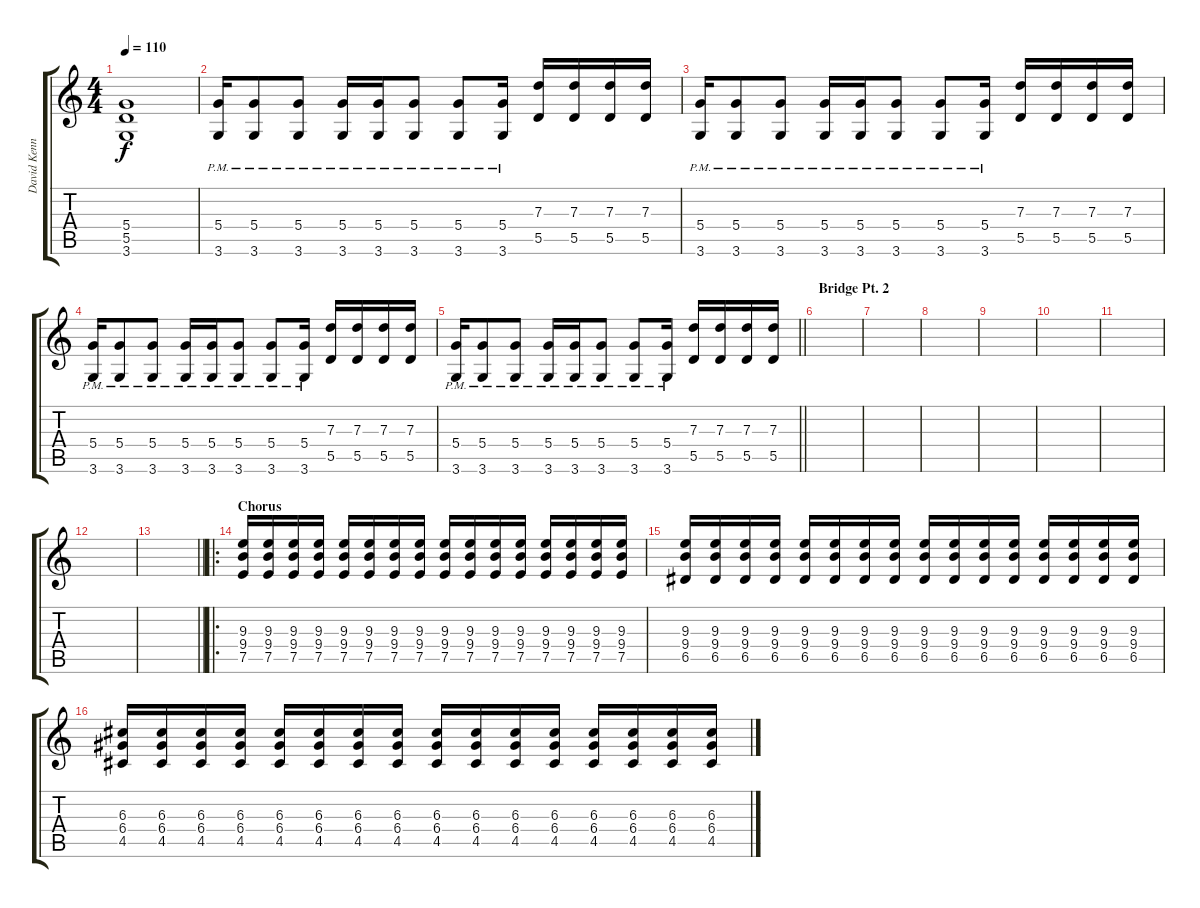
\track ("David Kennedy (Distortion)" "David Kenn") {instrument distortionguitar}
\staff {score tabs}
\tuning (E4 B3 G3 D3 A2 E2) {hide}
\ts (4 4)
\tempo 110
\clef g2
\ks c
(5.4{t} 5.5{t} 3.6{t}).1{dy f} |
(5.4 3.6{pm}).16 (5.4{pm} 3.6).8 (5.4{pm} 3.6).8 (5.4{pm} 3.6).16 (5.4{pm} 3.6).16 (5.4{pm} 3.6).8 (5.4{pm} 3.6).8 (5.4{pm} 3.6).16 (7.3 5.5).16 (7.3 5.5).16 (7.3 5.5).16 (7.3 5.5).16 |
(5.4{pm} 3.6{pm}).16 (5.4{pm} 3.6{pm}).8 (5.4{pm} 3.6{pm}).8 (5.4{pm} 3.6{pm}).16 (5.4{pm} 3.6{pm}).16 (5.4{pm} 3.6{pm}).8 (5.4{pm} 3.6{pm}).8 (5.4{pm} 3.6{pm}).16 (7.3 5.5).16 (7.3 5.5).16 (7.3 5.5).16 (7.3 5.5).16 |
(5.4 3.6{pm}).16 (5.4{pm} 3.6).8 (5.4{pm} 3.6).8 (5.4{pm} 3.6).16 (5.4{pm} 3.6).16 (5.4{pm} 3.6).8 (5.4{pm} 3.6).8 (5.4{pm} 3.6).16 (7.3 5.5).16 (7.3 5.5).16 (7.3 5.5).16 (7.3 5.5).16 |
\barLineRight lightlight
(5.4{pm} 3.6{pm}).16 (5.4{pm} 3.6{pm}).8 (5.4{pm} 3.6{pm}).8 (5.4{pm} 3.6{pm}).16 (5.4{pm} 3.6{pm}).16 (5.4{pm} 3.6{pm}).8 (5.4{pm} 3.6{pm}).8 (5.4{pm} 3.6{pm}).16 (7.3 5.5).16 (7.3 5.5).16 (7.3 5.5).16 (7.3 5.5).16 |
\section ("" "Bridge Pt. 2")
|
|
|
|
|
|
|
\barLineRight lightlight
|
\ro
\section ("" "Chorus")
(9.3 9.4 7.5).16 (9.3 9.4 7.5).16 (9.3 9.4 7.5).16 (9.3 9.4 7.5).16 (9.3 9.4 7.5).16 (9.3 9.4 7.5).16 (9.3 9.4 7.5).16 (9.3 9.4 7.5).16 (9.3 9.4 7.5).16 (9.3 9.4 7.5).16 (9.3 9.4 7.5).16 (9.3 9.4 7.5).16 (9.3 9.4 7.5).16 (9.3 9.4 7.5).16 (9.3 9.4 7.5).16 (9.3 9.4 7.5).16 |
(9.3 9.4 6.5).16 (9.3 9.4 6.5).16 (9.3 9.4 6.5).16 (9.3 9.4 6.5).16 (9.3 9.4 6.5).16 (9.3 9.4 6.5).16 (9.3 9.4 6.5).16 (9.3 9.4 6.5).16 (9.3 9.4 6.5).16 (9.3 9.4 6.5).16 (9.3 9.4 6.5).16 (9.3 9.4 6.5).16 (9.3 9.4 6.5).16 (9.3 9.4 6.5).16 (9.3 9.4 6.5).16 (9.3 9.4 6.5).16 |
(6.3 6.4 4.5).16 (6.3 6.4 4.5).16 (6.3 6.4 4.5).16 (6.3 6.4 4.5).16 (6.3 6.4 4.5).16 (6.3 6.4 4.5).16 (6.3 6.4 4.5).16 (6.3 6.4 4.5).16 (6.3 6.4 4.5).16 (6.3 6.4 4.5).16 (6.3 6.4 4.5).16 (6.3 6.4 4.5).16 (6.3 6.4 4.5).16 (6.3 6.4 4.5).16 (6.3 6.4 4.5).16 (6.3 6.4 4.5).16
